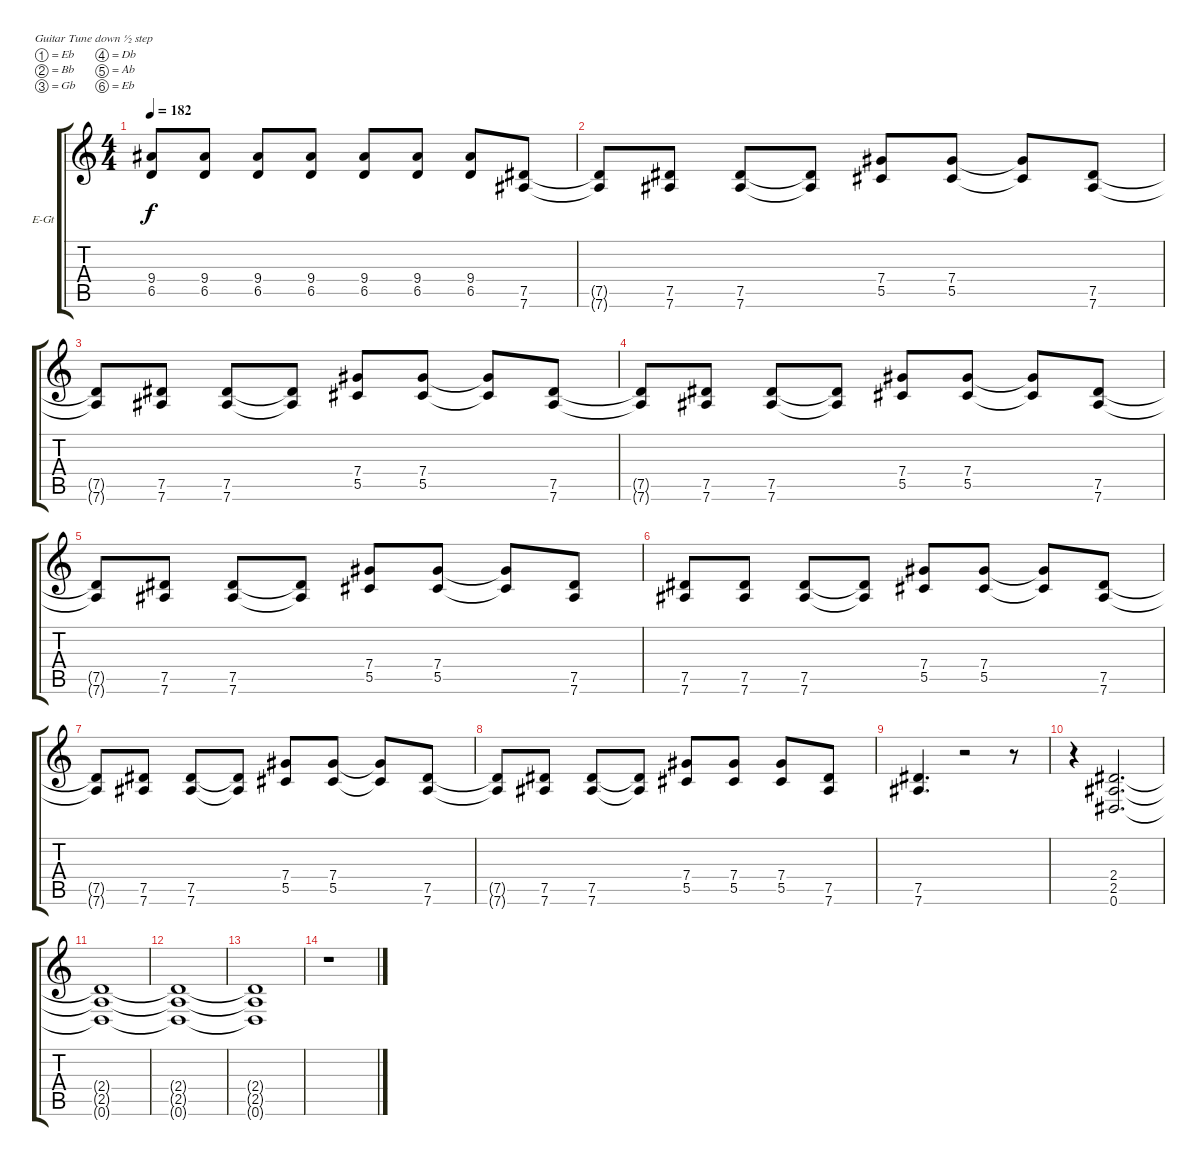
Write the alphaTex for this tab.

\defaultSystemsLayout 4
\bracketExtendMode groupsimilarinstruments
\firstSystemTrackNameOrientation horizontal
\otherSystemsTrackNameOrientation horizontal
\track ("Electric Guitar" "E-Gt") {instrument distortionguitar}
\staff {score tabs}
\tuning (Eb4 Bb3 Gb3 Db3 Ab2 Eb2)
\ts (4 4)
\tempo 182
\clef g2
\ks c
(9.4 6.5).8{dy f} (9.4 6.5).8 (9.4 6.5).8 (9.4 6.5).8 (9.4 6.5).8 (9.4 6.5).8 (9.4 6.5).8 (7.5 7.6).8 |
(7.6{t} 7.5{t}).8 (7.5 7.6).8 (7.5 7.6).8 (7.6{t} 7.5{t}).8 (5.5 7.4).8 (7.4 5.5).8 (5.5{t} 7.4{t}).8 (7.6 7.5).8 |
(7.6{t} 7.5{t}).8 (7.5 7.6).8 (7.5 7.6).8 (7.6{t} 7.5{t}).8 (5.5 7.4).8 (7.4 5.5).8 (5.5{t} 7.4{t}).8 (7.6 7.5).8 |
(7.6{t} 7.5{t}).8 (7.5 7.6).8 (7.5 7.6).8 (7.6{t} 7.5{t}).8 (5.5 7.4).8 (7.4 5.5).8 (5.5{t} 7.4{t}).8 (7.6 7.5).8 |
(7.6{t} 7.5{t}).8 (7.5 7.6).8 (7.5 7.6).8 (7.6{t} 7.5{t}).8 (5.5 7.4).8 (7.4 5.5).8 (5.5{t} 7.4{t}).8 (7.6 7.5).8 |
(7.6 7.5).8 (7.5 7.6).8 (7.5 7.6).8 (7.6{t} 7.5{t}).8 (5.5 7.4).8 (7.4 5.5).8 (5.5{t} 7.4{t}).8 (7.6 7.5).8 |
(7.6{t} 7.5{t}).8 (7.5 7.6).8 (7.5 7.6).8 (7.6{t} 7.5{t}).8 (5.5 7.4).8 (7.4 5.5).8 (5.5{t} 7.4{t}).8 (7.6 7.5).8 |
(7.6{t} 7.5{t}).8 (7.5 7.6).8 (7.5 7.6).8 (7.6{t} 7.5{t}).8 (5.5 7.4).8 (7.4 5.5).8 (5.5 7.4).8 (7.6 7.5).8 |
(7.5 7.6).4{d} r.2 r.8 |
r.4 (2.4 2.5 0.6).2{d} |
(0.6{t} 2.5{t} 2.4{t}).1 |
(0.6{t} 2.5{t} 2.4{t}).1 |
(0.6{t} 2.5{t} 2.4{t}).1 |
r.1
